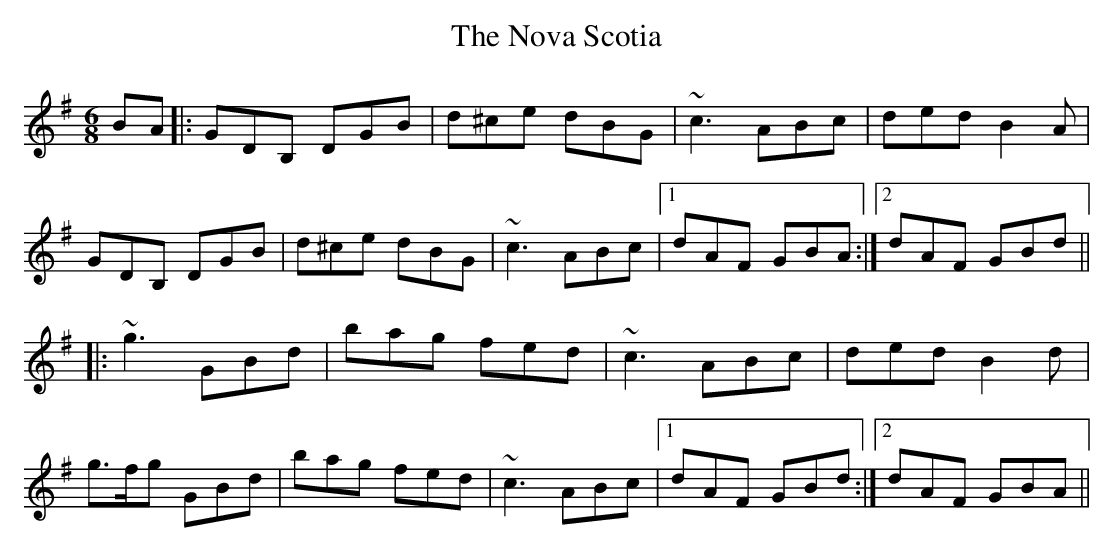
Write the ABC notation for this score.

X:1
T: The Nova Scotia
M: 6/8
L: 1/8
K: Gmaj
BA|:GDB, DGB|d^ce dBG|~c3 ABc|ded B2A|
GDB, DGB|d^ce dBG|~c3 ABc|1 dAF GBA:|2 dAF GBd||
|:~g3 GBd|bag fed|~c3 ABc|ded B2d|
g>fg GBd|bag fed|~c3 ABc|1 dAF GBd:|2 dAF GBA||
